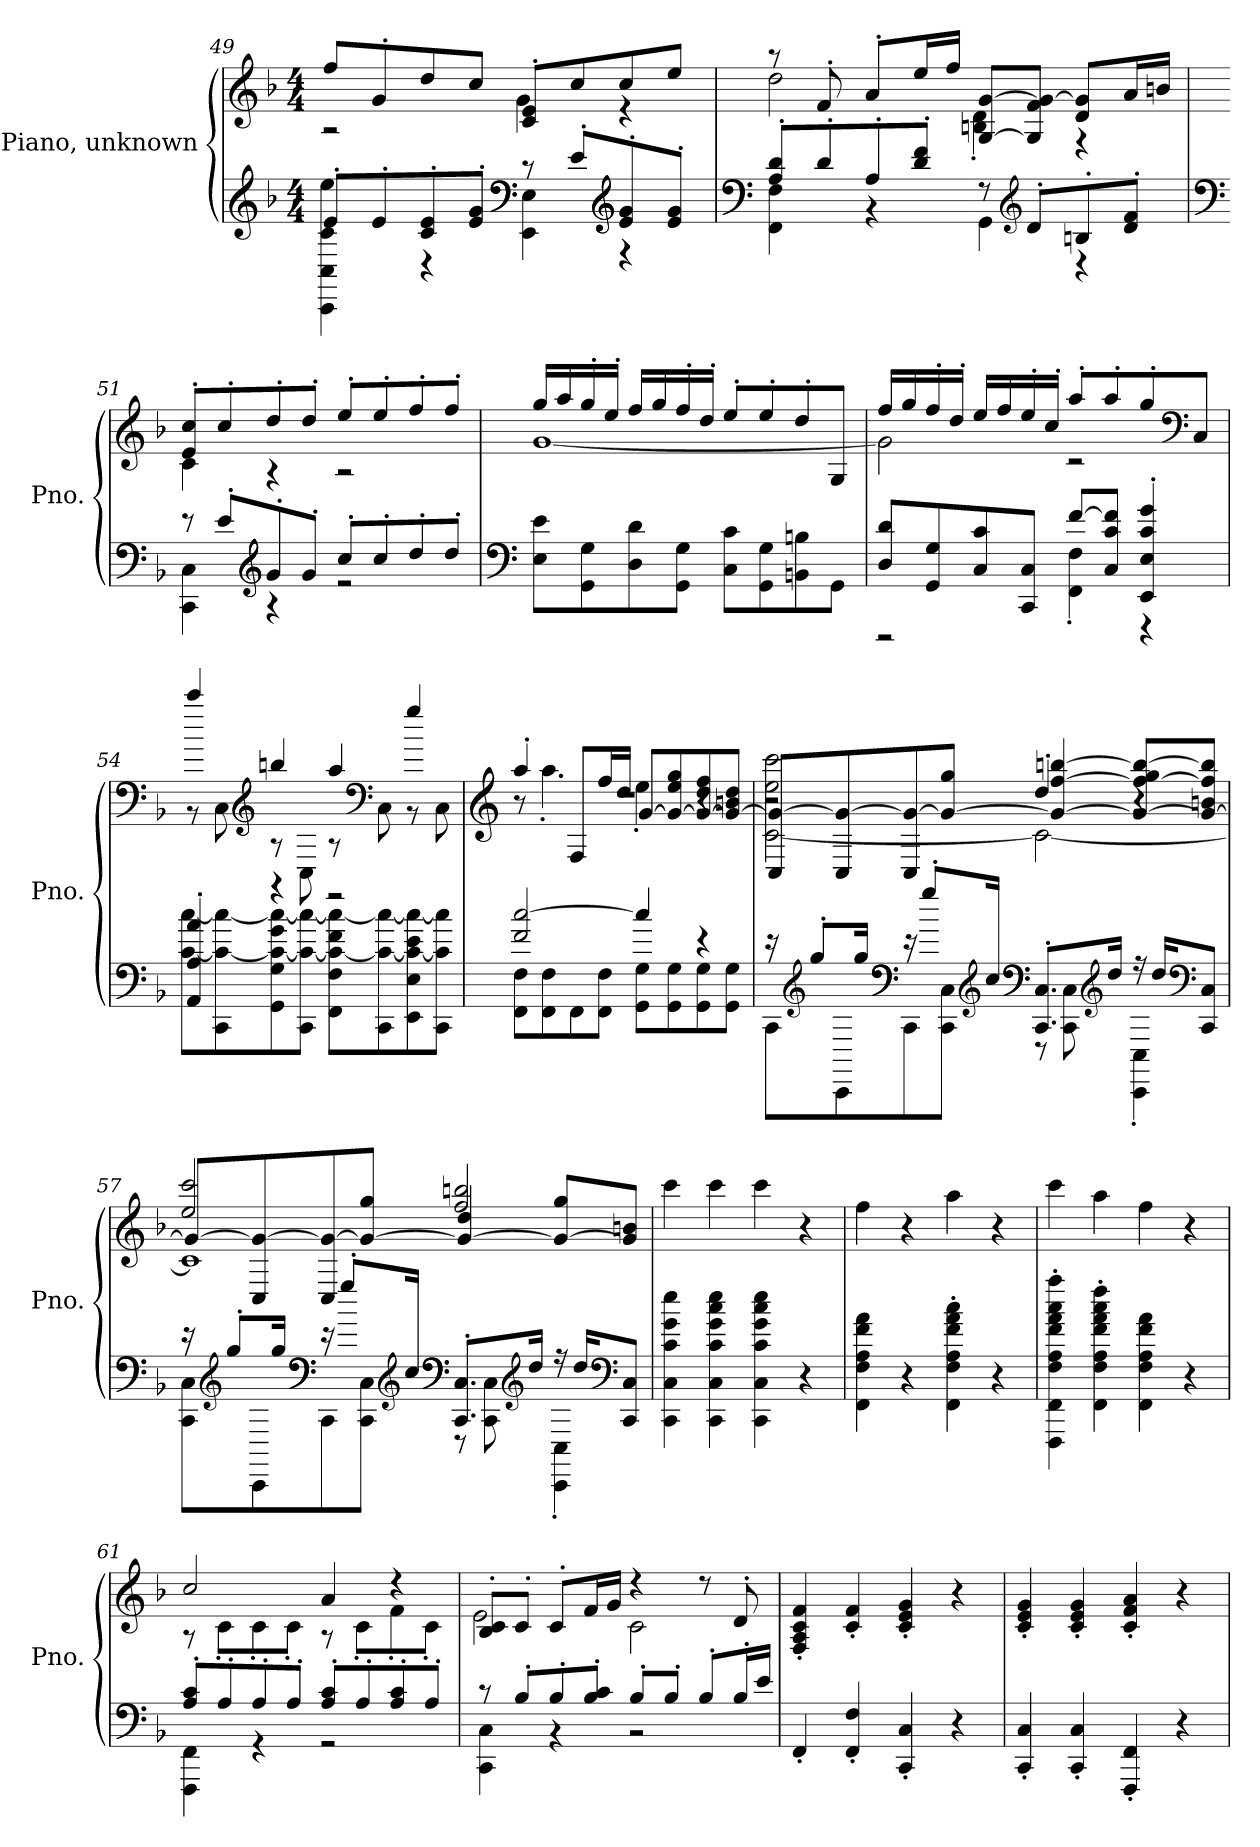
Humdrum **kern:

**kern	**kern
*part1	*part1
*staff2	*staff1
*I"Piano, unknown	*
*I'Pno.	*
*clefG2	*clefG2
*k[b-]	*k[b-]
*M4/4	*M4/4
=49	=49
*^	*^
8e'/L	4CC\ 4C\ 4c\ 4ee\	8ff/L	2r
8e'/	.	8g'/	.
8c/' 8e/'	4r	8dd/	.
8e/' 8g/'J	.	8cc/J	.
*clefF4	*	*	*
8r	4EE\ 4E\	8c/' 8e/'L	4g\
8e'/L	.	8cc/	.
*clefG2	*	*	*
8e/' 8g/'	4r	8cc/	4r
8e/' 8g/'J	.	8ee/J	.
=50	=50	=50	=50
*clefF4	*	*	*
8A/' 8d/'L	4FF\ 4F\	8r	2dd\
8d'/	.	8f'/	.
8A'/	4r	8a'/L	.
8d/' 8f/'J	.	16ee/L	.
.	.	16ff/JJ	.
8r	4GG\	[8G/ [8g/L	4Bn\' 4d\'
*clefG2	*	*	*
8d'/L	.	8G/] 8f/ 8g/_J	.
8Bn'/	4r	8d/ 8g/]L	4r
8d/' 8f/'J	.	16a/L	.
.	.	16bn/JJ	.
!!LO:LB:g=z	!!
=51	=51	=51	=51
*clefF4	*	*	*
8r	4CC\ 4C\	8e/' 8cc/'L	4c\
8e'/L	.	8cc'/	.
*clefG2	*	*	*
8g'/	4r	8dd'/	4r
8g'/J	.	8dd'/J	.
8cc'/L	2r	8ee'/L	2r
8cc'/	.	8ee'/	.
8dd'/	.	8ff'/	.
8dd'/J	.	8ff'/J	.
*v	*v	*	*
=52	=52	=52
*clefF4	*	*
8E\ 8e\L	16gg/LL	[1g
.	16aa/	.
8GG\ 8G\	16gg'/	.
.	16ee'/JJ	.
8D\ 8d\	16ff/LL	.
.	16gg/	.
8GG\ 8G\J	16ff'/	.
.	16dd'/JJ	.
8C\ 8c\L	8ee'/L	.
8GG\ 8G\	8ee'/	.
8BBn\ 8Bn\	8dd'/	.
8GG\J	8G/J	.
=53	=53	=53
*^	*	*
8D/ 8d/L	2r	16ff/LL	2g\]
.	.	16gg/	.
8GG/ 8G/	.	16ff'/	.
.	.	16dd'/JJ	.
8C/ 8c/	.	16ee/LL	.
.	.	16ff/	.
8CC/ 8C/J	.	16ee'/	.
.	.	16cc'/JJ	.
[8f/L	4FF\' 4F\'	8aa'/L	2r
8C/ 8c/ 8f/]J	.	8aa'/	.
4EE/' 4E/' 4c/' 4g/'	4r	8gg'/	.
*	*	*clefF4	*
.	.	8C/J	.
!!LO:LB:g=z	!!
=54	=54	=54	=54
4AA/' 4A/' 4a/'	[8c\ [8cc\L	4ccc/	8r
.	8CC\ 8c\_ 8cc\_	.	8C\
*	*	*clefG2	*
4r	8GG\ 8G\ 8c\_ 8g\ 8cc\_	4bbn/	8r
.	8CC\ 8c\_ 8cc\_J	.	8C\
2r	8FF\ 8F\ 8c\_ 8f\ 8cc\_L	4aa/	8r
*	*	*clefF4	*
.	8CC\ 8c\_ 8cc\_	.	8C\
.	8EE\ 8E\ 8c\_ 8e\ 8cc\_	4gg/	8r
.	8CC\ 8c\] 8cc\]J	.	8C\
*	*	*v	*v
=55	=55	=55
*	*	*clefG2
*	*	*^
*	*	*	*^
2f/ [2cc/	8FF\ 8F\L	1r	8r	4aa'/
.	8FF\ 8F\	.	4.aa'\	.
.	8FF\	.	.	8F/L
.	8FF\ 8F\J	.	.	16ff/L
.	.	.	.	16dd/JJ
4cc/]	8GG\ 8G\L	.	4ee'\	[8g/L
.	8GG\ 8G\	.	.	8g/_ 8ee/ 8gg/
4r	8GG\ 8G\	.	4r	8g/_ 8dd/ 8ff/
.	8GG\ 8G\J	.	.	8g/_ 8bn/ 8dd/J
!!LO:PB:g=z	!!	!!
=56	=56	=56	=56	=56
16r	8CC\L	2r	[2c\ 2ee\ 2ccc\	8C/ 8g/_L
*clefG2	*	*	*	*
8gg'/L	.	.	.	.
.	8CC\	.	.	8C/ 8g/_
16gg/Jk	.	.	.	.
*clefF4	*	*	*	*
16r	8CC\	.	.	8C/ 8g/_
8gg'/L	.	.	.	.
.	8CC\ 8C\J	.	.	8g/_ 8gg/J
*clefG2	*	*	*	*
16cc/Jk	.	.	.	.
*clefF4	*	*	*	*
8.CC/' 8.C/'L	8r	4dd'/	2c\_	4g/_ [4ff/ [4bbn/
.	8CC\ 8C\	.	.	.
*clefG2	*	*	*	*
16dd/Jk	.	.	.	.
16r	4CC\' 4C\'	4r	.	8g/_ 8ff/_ 8gg/ 8bb/_L
16dd/KL	.	.	.	.
*clefF4	*	*	*	*
8CC/ 8C/J	.	.	.	8g/_ 8bn/ 8ff/] 8bb/]J
!!LO:LB:g=z	!!	!!
=57	=57	=57	=57	=57
16r	8CC\ 8C\L	2ee/ 2ccc/	1c]	8g/L_
*clefG2	*	*	*	*
8gg'/L	.	.	.	.
.	8CC\	.	.	8C/ 8g/_
16gg/Jk	.	.	.	.
*clefF4	*	*	*	*
16r	8CC\	.	.	8C/ 8g/_
8gg'/L	.	.	.	.
.	8CC\ 8C\J	.	.	8g/_ 8gg/J
*clefG2	*	*	*	*
16cc/Jk	.	.	.	.
*clefF4	*	*	*	*
8.CC/' 8.C/'L	8r	2ff/ 2bbn/	.	4g/_ 4dd/
.	8CC\ 8C\	.	.	.
*clefG2	*	*	*	*
16dd/Jk	.	.	.	.
16r	4CC\' 4C\'	.	.	8g/_ 8gg/L
16dd/KL	.	.	.	.
*clefF4	*	*	*	*
8CC/ 8C/J	.	.	.	8g/] 8bn/J
*v	*v	*	*	*
*	*v	*v	*v
=58	=58
4CC\ 4C\ 4c\ 4g\ 4ee\	4ccc\
4CC\ 4C\ 4c\ 4g\ 4cc\ 4ee\	4ccc\
4CC\ 4C\ 4c\ 4g\ 4cc\ 4ee\	4ccc\
4r	4r
=59	=59
4FF\ 4F\ 4A\ 4f\ 4a\	4ff\
4r	4r
4FF\' 4F\' 4A\' 4f\' 4a\' 4cc\'	4aa\
4r	4r
=60	=60
4FFF\' 4FF\' 4F\' 4A\' 4f\' 4a\' 4cc\' 4aa\'	4ccc\
4FF\' 4F\' 4A\' 4f\' 4a\' 4cc\' 4ff\'	4aa\
4FF\ 4F\ 4A\ 4f\ 4a\	4ff\
4r	4r
!!LO:LB:g=z
=61	=61
*^	*^
8A/' 8c/'L	4FFF\ 4FF\	2cc/	8r
8A'/	.	.	8c'\L
8A'/	4r	.	8c'\
8A'/J	.	.	8c'\J
8A/' 8c/'L	2r	4a/	8r
8A'/	.	.	8c'\L
8A/' 8c/'	.	4r	8f'\
8A'/J	.	.	8c'\J
=62	=62	=62	=62
8r	4CC\ 4C\	8B-/' 8c/'L	2e\
8B-'/L	.	8c'/J	.
8B-'/	4r	8c'/L	.
8B-/' 8c/'J	.	16f/L	.
.	.	16g/JJ	.
8B-'/L	2r	4r	2c\
8B-'/J	.	.	.
8B-'/L	.	8r	.
16B-'/L	.	8d'/	.
16e/JJ	.	.	.
*v	*v	*	*
*	*v	*v
=63	=63
4FF'/	4F/' 4A/' 4c/' 4f/'
4FF/' 4F/'	4c/' 4f/'
4CC/' 4C/'	4c/' 4e/' 4g/'
4r	4r
=64	=64
4CC/' 4C/'	4c/' 4e/' 4g/'
4CC/' 4C/'	4c/' 4e/' 4g/'
4FFF/' 4FF/'	4c/' 4f/' 4a/'
4r	4r
=	=
*-	*-
